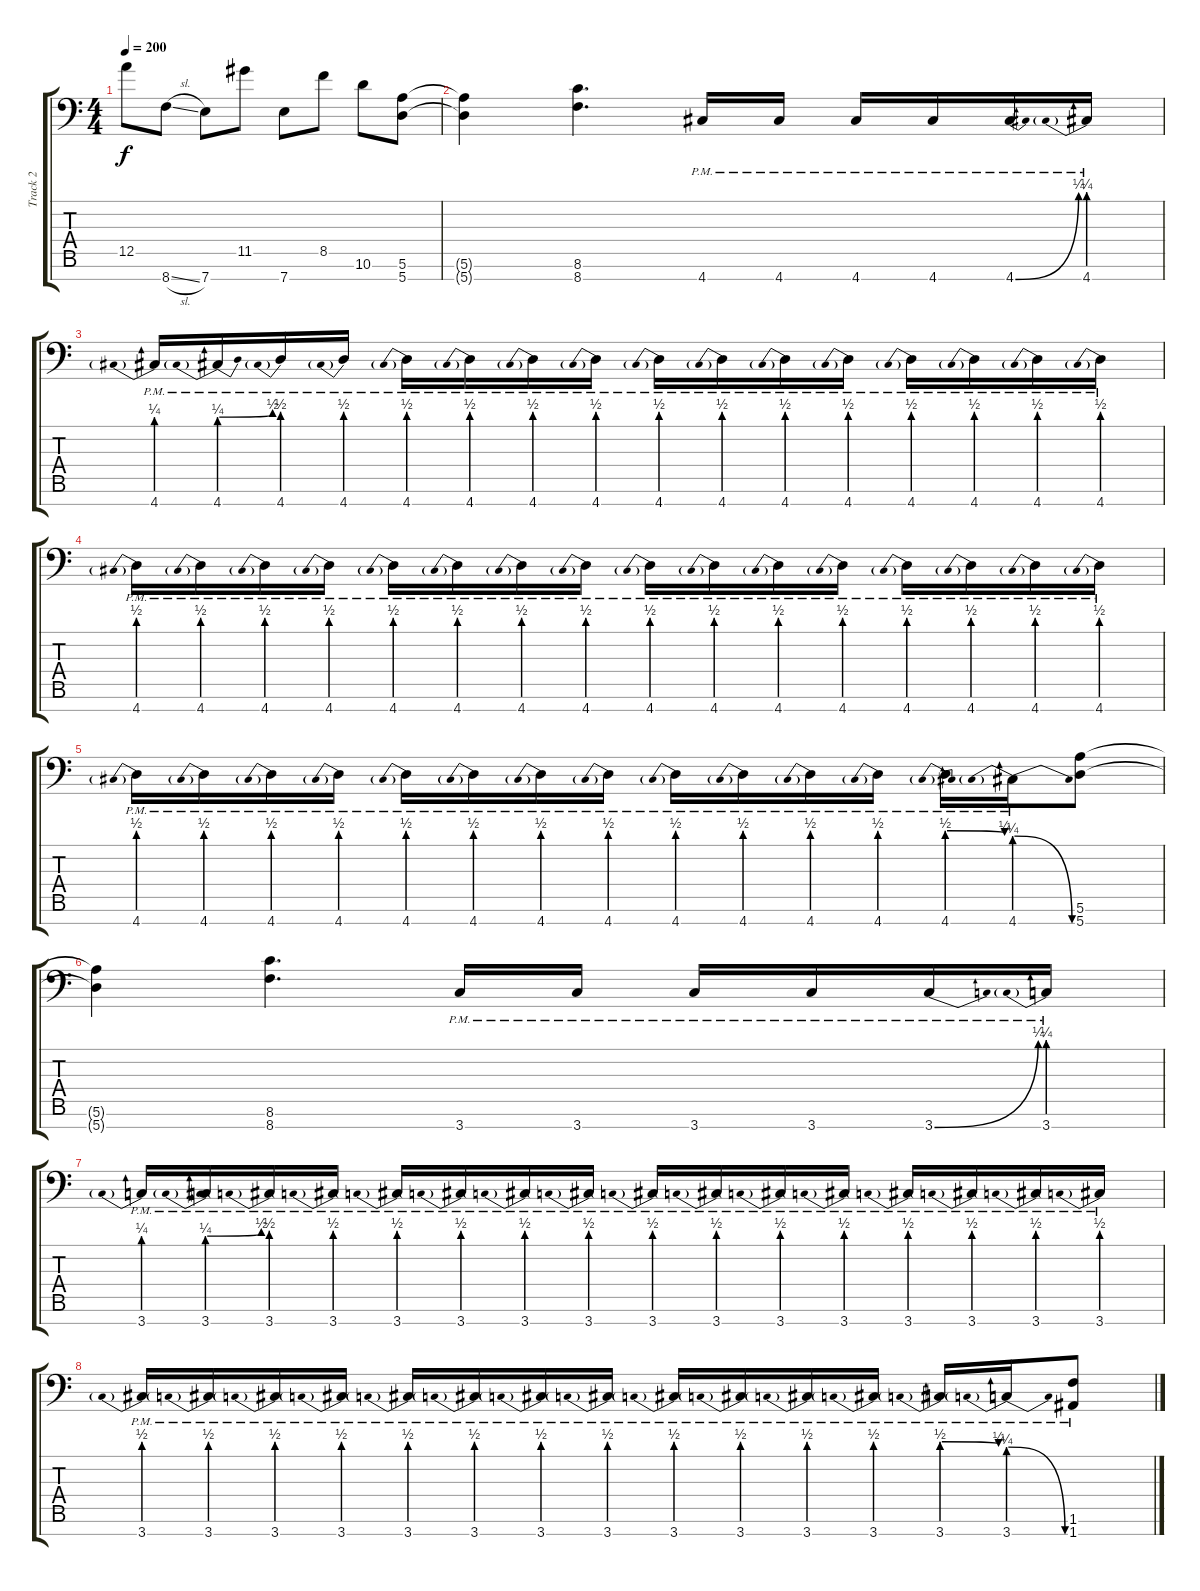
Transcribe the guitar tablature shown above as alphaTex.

\track ("Track 2" "Track 2") {instrument distortionguitar}
\staff {score tabs}
\tuning (E4 B3 G3 D3 A2 E2 A1) {hide}
\ts (4 4)
\tempo 200
\clef f4
\ks c
12.5.8{dy f} 8.7{sl}.8 7.7.8 11.5.8 7.7.8 8.5.8 10.6.8 (5.6 5.7).8 |
(5.6{t} 5.7{t}).4 (8.6 8.7).4{d} 4.7{pm}.16 4.7{pm}.16 4.7{pm}.16 4.7{pm}.16 4.7{be (bend 0 0 60 1) pm}.16 4.7{be (prebend 0 1 60 1) pm}.16 |
4.7{be (prebend 0 1 60 1) pm}.16 4.7{be (prebendbend 0 1 60 2) pm}.16 4.7{be (prebend 0 2 60 2) pm}.16 4.7{be (prebend 0 2 60 2) pm}.16 4.7{be (prebend 0 2 60 2) pm}.16 4.7{be (prebend 0 2 60 2) pm}.16 4.7{be (prebend 0 2 60 2) pm}.16 4.7{be (prebend 0 2 60 2) pm}.16 4.7{be (prebend 0 2 60 2) pm}.16 4.7{be (prebend 0 2 60 2) pm}.16 4.7{be (prebend 0 2 60 2) pm}.16 4.7{be (prebend 0 2 60 2) pm}.16 4.7{be (prebend 0 2 60 2) pm}.16 4.7{be (prebend 0 2 60 2) pm}.16 4.7{be (prebend 0 2 60 2) pm}.16 4.7{be (prebend 0 2 60 2) pm}.16 |
4.7{be (prebend 0 2 60 2) pm}.16 4.7{be (prebend 0 2 60 2) pm}.16 4.7{be (prebend 0 2 60 2) pm}.16 4.7{be (prebend 0 2 60 2) pm}.16 4.7{be (prebend 0 2 60 2) pm}.16 4.7{be (prebend 0 2 60 2) pm}.16 4.7{be (prebend 0 2 60 2) pm}.16 4.7{be (prebend 0 2 60 2) pm}.16 4.7{be (prebend 0 2 60 2) pm}.16 4.7{be (prebend 0 2 60 2) pm}.16 4.7{be (prebend 0 2 60 2) pm}.16 4.7{be (prebend 0 2 60 2) pm}.16 4.7{be (prebend 0 2 60 2) pm}.16 4.7{be (prebend 0 2 60 2) pm}.16 4.7{be (prebend 0 2 60 2) pm}.16 4.7{be (prebend 0 2 60 2) pm}.16 |
4.7{be (prebend 0 2 60 2) pm}.16 4.7{be (prebend 0 2 60 2) pm}.16 4.7{be (prebend 0 2 60 2) pm}.16 4.7{be (prebend 0 2 60 2) pm}.16 4.7{be (prebend 0 2 60 2) pm}.16 4.7{be (prebend 0 2 60 2) pm}.16 4.7{be (prebend 0 2 60 2) pm}.16 4.7{be (prebend 0 2 60 2) pm}.16 4.7{be (prebend 0 2 60 2) pm}.16 4.7{be (prebend 0 2 60 2) pm}.16 4.7{be (prebend 0 2 60 2) pm}.16 4.7{be (prebend 0 2 60 2) pm}.16 4.7{be (prebendrelease 0 2 60 1) pm}.16 4.7{be (prebendrelease 0 1 60 0) pm}.16 (5.6 5.7).8 |
(5.6{t} 5.7{t}).4 (8.6 8.7).4{d} 3.7{pm}.16 3.7{pm}.16 3.7{pm}.16 3.7{pm}.16 3.7{be (bend 0 0 60 1) pm}.16 3.7{be (prebend 0 1 60 1) pm}.16 |
3.7{be (prebend 0 1 60 1) pm}.16 3.7{be (prebendbend 0 1 60 2) pm}.16 3.7{be (prebend 0 2 60 2) pm}.16 3.7{be (prebend 0 2 60 2) pm}.16 3.7{be (prebend 0 2 60 2) pm}.16 3.7{be (prebend 0 2 60 2) pm}.16 3.7{be (prebend 0 2 60 2) pm}.16 3.7{be (prebend 0 2 60 2) pm}.16 3.7{be (prebend 0 2 60 2) pm}.16 3.7{be (prebend 0 2 60 2) pm}.16 3.7{be (prebend 0 2 60 2) pm}.16 3.7{be (prebend 0 2 60 2) pm}.16 3.7{be (prebend 0 2 60 2) pm}.16 3.7{be (prebend 0 2 60 2) pm}.16 3.7{be (prebend 0 2 60 2) pm}.16 3.7{be (prebend 0 2 60 2) pm}.16 |
3.7{be (prebend 0 2 60 2) pm}.16 3.7{be (prebend 0 2 60 2) pm}.16 3.7{be (prebend 0 2 60 2) pm}.16 3.7{be (prebend 0 2 60 2) pm}.16 3.7{be (prebend 0 2 60 2) pm}.16 3.7{be (prebend 0 2 60 2) pm}.16 3.7{be (prebend 0 2 60 2) pm}.16 3.7{be (prebend 0 2 60 2) pm}.16 3.7{be (prebend 0 2 60 2) pm}.16 3.7{be (prebend 0 2 60 2) pm}.16 3.7{be (prebend 0 2 60 2) pm}.16 3.7{be (prebend 0 2 60 2) pm}.16 3.7{be (prebendrelease 0 2 60 1) pm}.16 3.7{be (prebendrelease 0 1 60 0) pm}.16 (1.6{pm} 1.7{pm}).8
